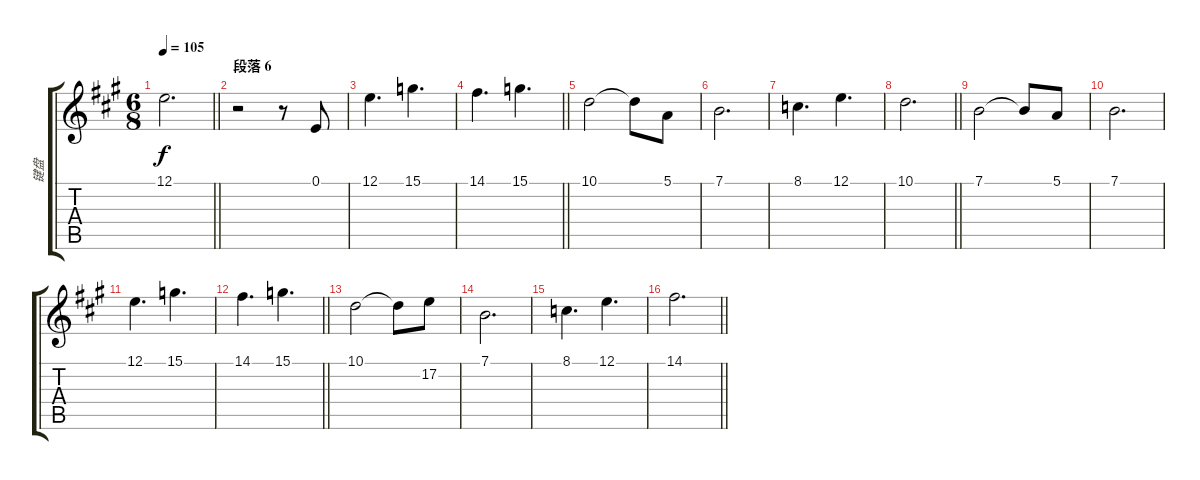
\track ("键盘" "键盘") {instrument electricgrandpiano}
\staff {score tabs}
\tuning (E4 B3 G3 D3 A2 E2) {hide}
\ts (6 8)
\tempo 105
\clef g2
\barLineRight lightlight
\ks a
12.1.2{d dy f} |
\section ("" "段落 6")
r.2 r.8 0.1.8 |
12.1.4{d} 15.1.4{d} |
\barLineRight lightlight
14.1.4{d} 15.1.4{d} |
10.1.2 10.1{t}.8 5.1.8 |
7.1.2{d} |
8.1.4{d} 12.1.4{d} |
\barLineRight lightlight
10.1.2{d} |
7.1.2 7.1{t}.8 5.1.8 |
7.1.2{d} |
12.1.4{d} 15.1.4{d} |
\barLineRight lightlight
14.1.4{d} 15.1.4{d} |
10.1.2 10.1{t}.8 17.2.8 |
7.1.2{d} |
8.1.4{d} 12.1.4{d} |
\barLineRight lightlight
14.1.2{d}
